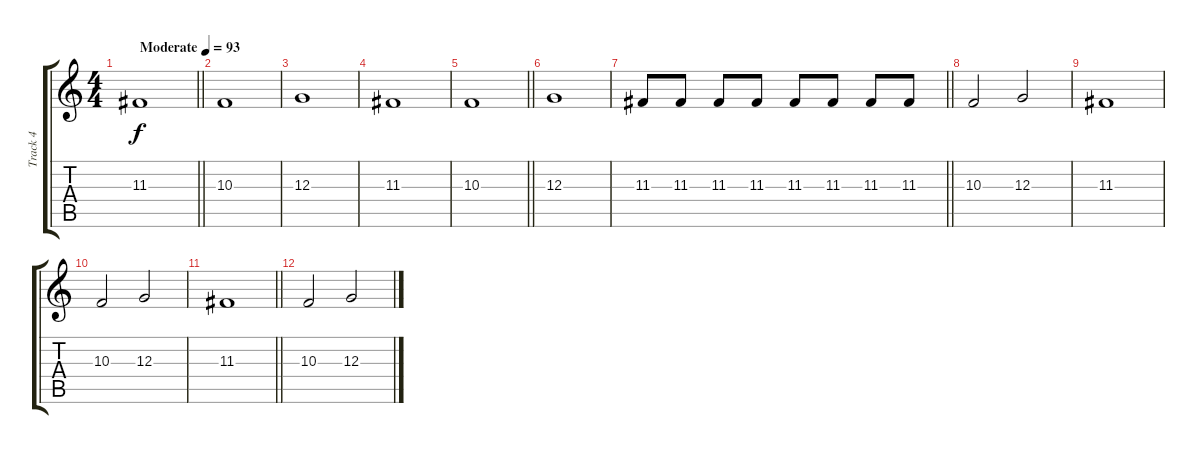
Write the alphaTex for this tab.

\track ("Track 4" "Track 4") {instrument stringensemble1}
\staff {score tabs}
\tuning (E4 B3 G3 D3 A2 D2) {hide}
\ts (4 4)
\tempo (93 "Moderate")
\clef g2
\barLineRight lightlight
\ks c
11.3.1{dy f instrument stringensemble1} |
10.3.1 |
12.3.1 |
11.3.1 |
\barLineRight lightlight
10.3.1 |
12.3.1 |
\barLineRight lightlight
11.3.8 11.3.8 11.3.8 11.3.8 11.3.8 11.3.8 11.3.8 11.3.8 |
10.3.2 12.3.2 |
11.3.1 |
10.3.2 12.3.2 |
\barLineRight lightlight
11.3.1 |
10.3.2 12.3.2
